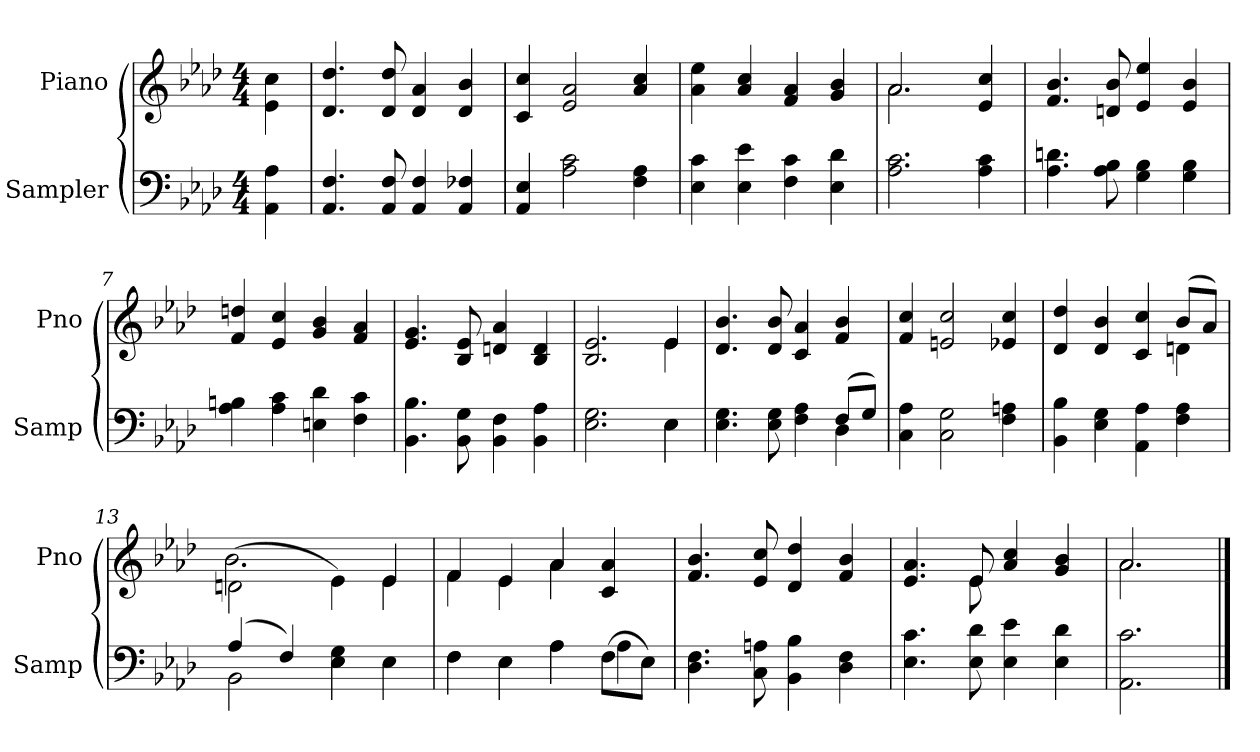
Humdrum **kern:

**kern	**kern
*part2	*part1
*staff2	*staff1
*I"Sampler	*I"Piano
*I'Samp	*I'Pno
*clefF4	*clefG2
*k[b-e-a-d-]	*k[b-e-a-d-]
*A-:	*A-:
*M4/4	*M4/4
=1	=1
4AA-\ 4A-\	4e-\ 4cc\
=2	=2
4.AA-/ 4.F/	4.d-/ 4.dd-/
8AA-/ 8F/	8d-/ 8dd-/
4AA-/ 4F/	4d-/ 4a-/
4AA-/ 4F-X/	4d-/ 4b-/
=3	=3
4AA-/ 4E-/	4c/ 4cc/
2A-\ 2c\	2e-/ 2a-/
4F\ 4A-\	4a-/ 4cc/
=4	=4
4E-\ 4c\	4a-\ 4ee-\
4E-\ 4e-\	4a-/ 4cc/
4F\ 4c\	4f/ 4a-/
4E-\ 4d-\	4g/ 4b-/
=5	=5
*	*^
2.A-\ 2.c\	2.a-/	2.a-
4A-\ 4c\	4e-/ 4cc/	4ryy
*	*v	*v
=6	=6
4.A-\ 4.dn\	4.f/ 4.b-/
8A-\ 8B-\	8dn/ 8b-/
4G\ 4B-\	4e-/ 4ee-/
4G\ 4B-\	4e-/ 4b-/
=7	=7
4A-\ 4Bn\	4f/ 4ddn/
4A-\ 4c\	4e-/ 4cc/
4En\ 4d-\	4g/ 4b-/
4F\ 4c\	4f/ 4a-/
=8	=8
4.BB-\ 4.B-\	4.e-/ 4.g/
8BB-\ 8G\	8B-/ 8e-/
4BB-\ 4F\	4dn/ 4a-/
4BB-\ 4A-\	4B-/ 4d/
=9	=9
*^	*^
2.E-\ 2.G\	2.ryy	2.B-/ 2.e-/	2.ryy
4E-\	4E-	4e-/	4e-
*	*	*v	*v
=10	=10	=10
4.E-\ 4.G\	2.ryy	4.d-/ 4.b-/
8E-\ 8G\	.	8d-/ 8b-/
4F\ 4A-\	.	4c/ 4a-/
(8F/L	4D-	4f/ 4b-/
8G/J)	.	.
*v	*v	*
=11	=11
4C\ 4A-\	4f/ 4cc/
2C\ 2G\	2en/ 2cc/
4F\ 4An\	4e-X/ 4cc/
=12	=12
*	*^
4BB-\ 4B-\	4d-/ 4dd-/	2.ryy
4E-\ 4G\	4d-/ 4b-/	.
4AA-\ 4A-\	4c/ 4cc/	.
4F\ 4A-\	(8b-/L	4dn
.	8a-/J)	.
=13	=13	=13
*^	*	*
(4A-/	2BB-	(2dn\	2.b-
4F/)	.	.	.
4E-\ 4G\	4E-	4e-\)	.
4E-\	4ryy	4e-/	4e-
=14	=14	=14	=14
4F\	4F	4f/	4f
4E-\	4E-	4e-/	4e-
4A-\	4A-	4a-/	4a-
(8F\L	4A-	4c/ 4a-/	4ryy
8E-\J)	.	.	.
*v	*v	*	*
*	*v	*v
=15	=15
4.D-\ 4.F\	4.f/ 4.b-/
8C\ 8An\	8e-/ 8cc/
4BB-\ 4B-\	4d-/ 4dd-/
4D-\ 4F\	4f/ 4b-/
=16	=16
*	*^
4.E-\ 4.c\	4.e-/ 4.a-/	4.ryy
8E-\ 8d-\	8e-/	8e-
4E-\ 4e-\	4a-/ 4cc/	2ryy
4E-\ 4d-\	4g/ 4b-/	.
=17	=17	=17
2.AA-\ 2.c\	2.a-/	2.a-
*	*v	*v
==	==
*-	*-
